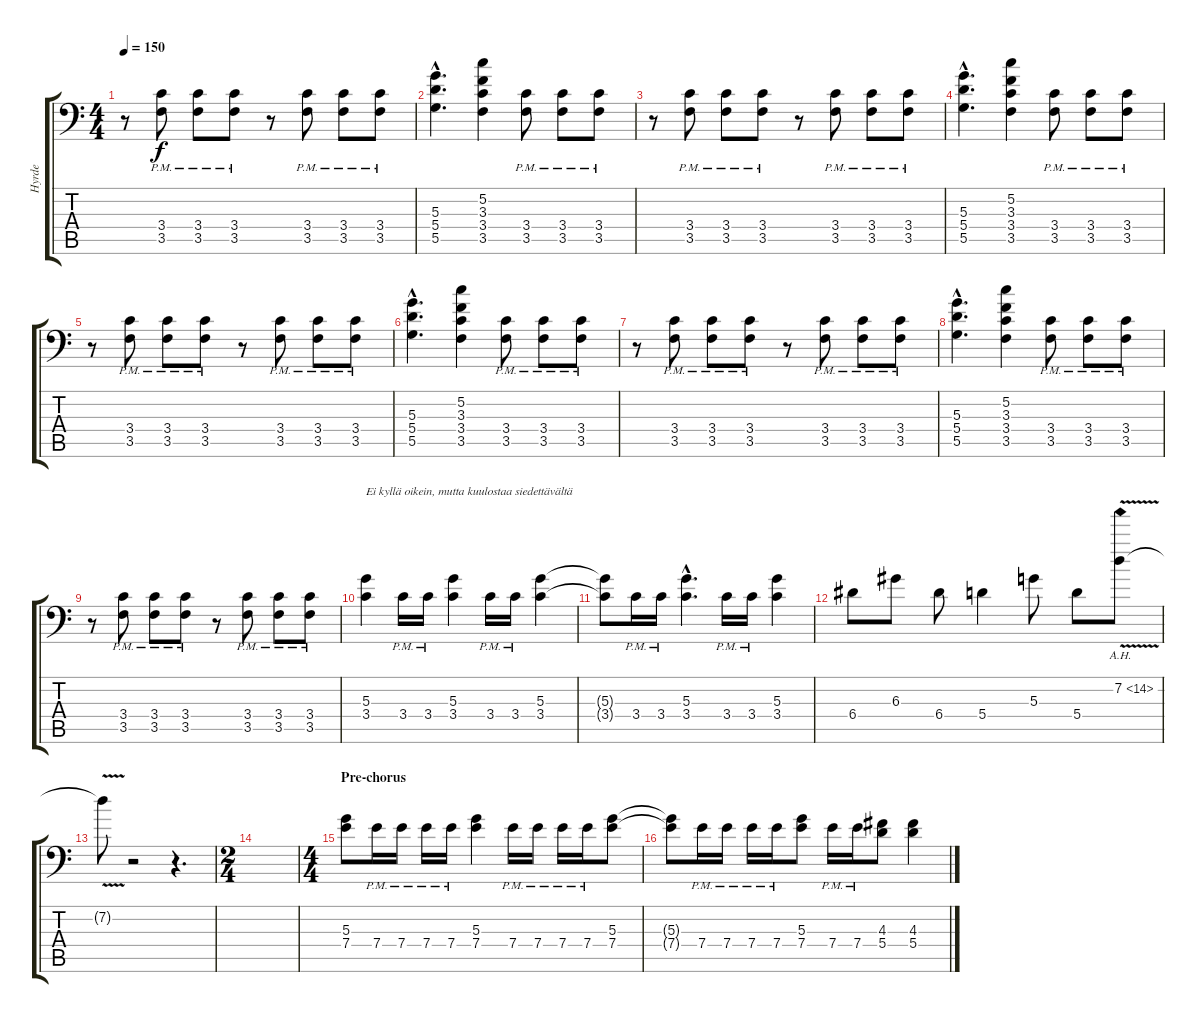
\track ("Hyrde" "Hyrde") {instrument distortionguitar}
\staff {score tabs}
\tuning (B3 G3 D3 A2 D2 A1) {hide}
\ts (4 4)
\tempo 150
\clef f4
\ks c
r.8{dy f} (3.4{pm} 3.5{pm}).8 (3.4{pm} 3.5{pm}).8 (3.4{pm} 3.5{pm}).8 r.8 (3.4{pm} 3.5{pm}).8 (3.4{pm} 3.5{pm}).8 (3.4{pm} 3.5{pm}).8 |
(5.3{hac} 5.4{hac} 5.5{hac}).4{d} (5.2 3.3 3.4 3.5).4 (3.4{pm} 3.5{pm}).8 (3.4{pm} 3.5{pm}).8 (3.4{pm} 3.5{pm}).8 |
r.8 (3.4{pm} 3.5{pm}).8 (3.4{pm} 3.5{pm}).8 (3.4{pm} 3.5{pm}).8 r.8 (3.4{pm} 3.5{pm}).8 (3.4{pm} 3.5{pm}).8 (3.4{pm} 3.5{pm}).8 |
(5.3{hac} 5.4{hac} 5.5{hac}).4{d} (5.2 3.3 3.4 3.5).4 (3.4{pm} 3.5{pm}).8 (3.4{pm} 3.5{pm}).8 (3.4{pm} 3.5{pm}).8 |
r.8 (3.4{pm} 3.5{pm}).8 (3.4{pm} 3.5{pm}).8 (3.4{pm} 3.5{pm}).8 r.8 (3.4{pm} 3.5{pm}).8 (3.4{pm} 3.5{pm}).8 (3.4{pm} 3.5{pm}).8 |
(5.3{hac} 5.4{hac} 5.5{hac}).4{d} (5.2 3.3 3.4 3.5).4 (3.4{pm} 3.5{pm}).8 (3.4{pm} 3.5{pm}).8 (3.4{pm} 3.5{pm}).8 |
r.8 (3.4{pm} 3.5{pm}).8 (3.4{pm} 3.5{pm}).8 (3.4{pm} 3.5{pm}).8 r.8 (3.4{pm} 3.5{pm}).8 (3.4{pm} 3.5{pm}).8 (3.4{pm} 3.5{pm}).8 |
(5.3{hac} 5.4{hac} 5.5{hac}).4{d} (5.2 3.3 3.4 3.5).4 (3.4{pm} 3.5{pm}).8 (3.4{pm} 3.5{pm}).8 (3.4{pm} 3.5{pm}).8 |
r.8 (3.4{pm} 3.5{pm}).8 (3.4{pm} 3.5{pm}).8 (3.4{pm} 3.5{pm}).8 r.8 (3.4{pm} 3.5{pm}).8 (3.4{pm} 3.5{pm}).8 (3.4{pm} 3.5{pm}).8 |
(5.3 3.4).4{txt "Ei kyllä oikein, mutta kuulostaa siedettävältä"} 3.4{pm}.16 3.4{pm}.16 (5.3 3.4).4 3.4{pm}.16 3.4{pm}.16 (5.3 3.4).4 |
(5.3{t} 3.4{t}).8 3.4{pm}.16 3.4{pm}.16 (5.3{hac} 3.4{hac}).4{d} 3.4{pm}.16 3.4{pm}.16 (5.3 3.4).4 |
6.4.8 6.3.8 6.4.8 5.4.4 5.3.8 5.4.8 7.2{ah 7 v}.8 |
7.2{t}.8 r.2 r.4{d} |
\ts (2 4)
|
\ts (4 4)
\section ("" "Pre-chorus")
(5.3 7.4).8 7.4{pm}.16 7.4{pm}.16 7.4{pm}.16 7.4{pm}.16 (5.3 7.4).4 7.4{pm}.16 7.4{pm}.16 7.4{pm}.16 7.4{pm}.16 (5.3 7.4).8 |
(5.3{t} 7.4{t}).8 7.4{pm}.16 7.4{pm}.16 7.4{pm}.16 7.4{pm}.16 (5.3 7.4).8 7.4{pm}.16 7.4{pm}.16 (4.3 5.4).8 (4.3 5.4).4
